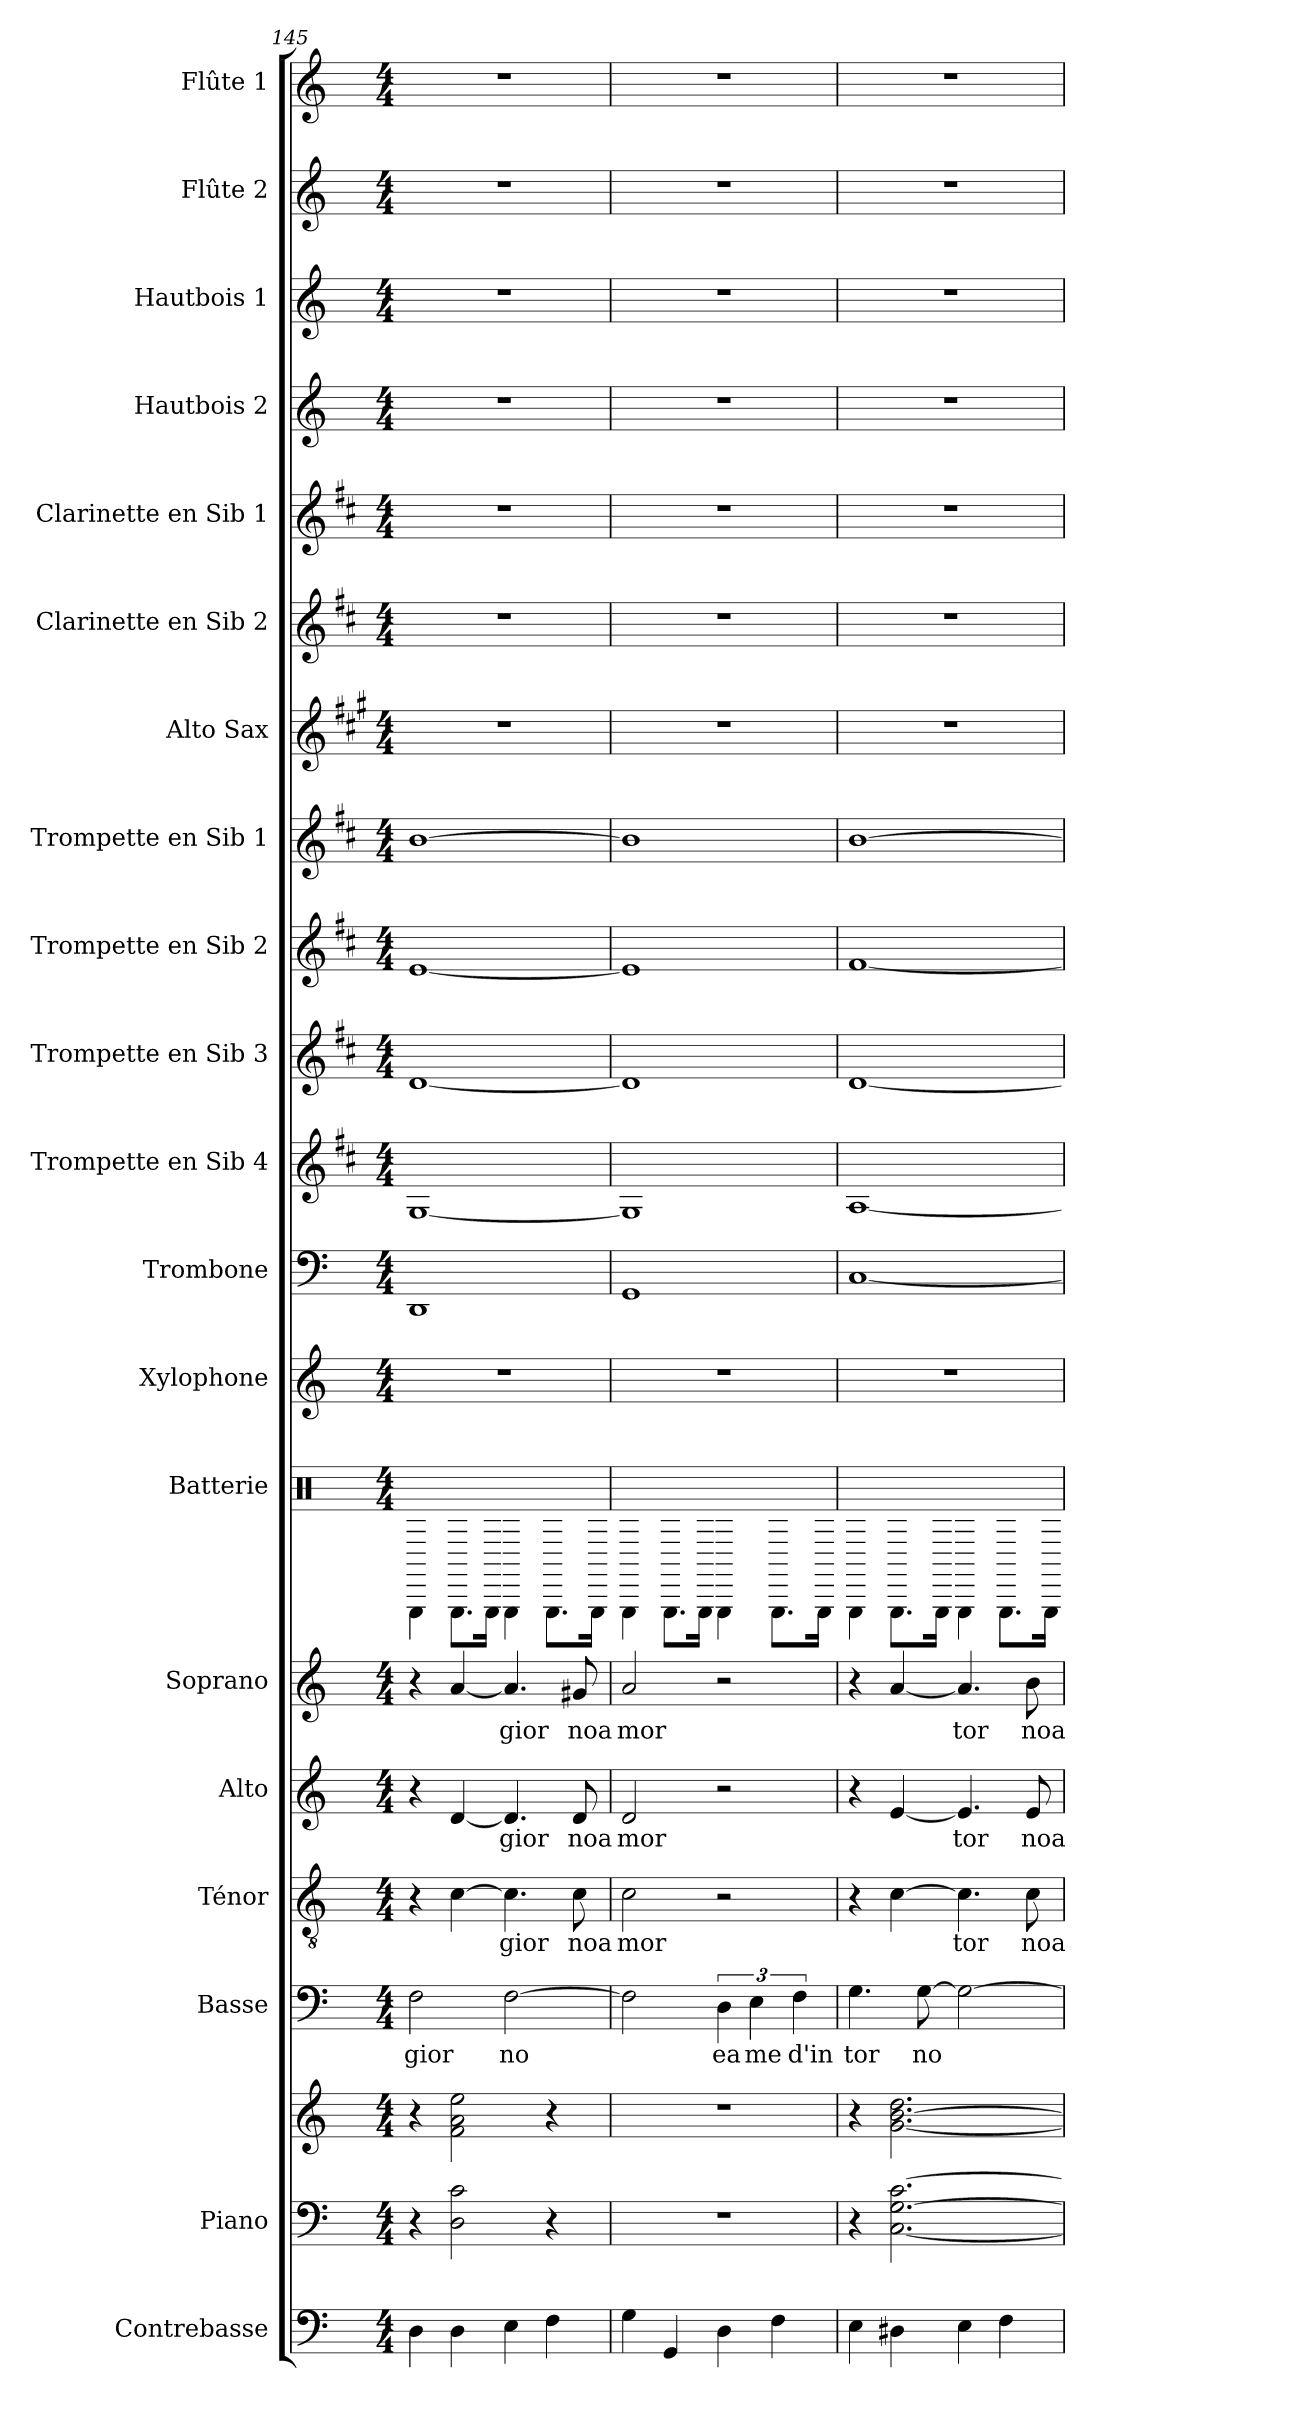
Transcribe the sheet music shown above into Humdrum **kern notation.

**kern	**kern	**kern	**kern	**text	**kern	**text	**kern	**text	**kern	**text	**kern	**kern	**kern	**kern	**kern	**kern	**kern	**kern	**kern	**kern	**kern	**kern	**kern	**kern
*part20	*part19	*part19	*part18	*part18	*part17	*part17	*part16	*part16	*part15	*part15	*part14	*part13	*part12	*part11	*part10	*part9	*part8	*part7	*part6	*part5	*part4	*part3	*part2	*part1
*staff21	*staff20	*staff19	*staff18	*staff18	*staff17	*staff17	*staff16	*staff16	*staff15	*staff15	*staff14	*staff13	*staff12	*staff11	*staff10	*staff9	*staff8	*staff7	*staff6	*staff5	*staff4	*staff3	*staff2	*staff1
*I"Contrebasse	*I"Piano	*	*I"Basse	*	*I"Ténor	*	*I"Alto	*	*I"Soprano	*	*I"Batterie	*I"Xylophone	*I"Trombone	*I"Trompette en Sib 4	*I"Trompette en Sib 3	*I"Trompette en Sib 2	*I"Trompette en Sib 1	*I"Alto Sax	*I"Clarinette en Sib 2	*I"Clarinette en Sib 1	*I"Hautbois 2	*I"Hautbois 1	*I"Flûte 2	*I"Flûte 1
*I'Cb.	*I'Pno	*	*I'Ba.	*	*I'T	*	*I'A	*	*I'S	*	*I'Batt.	*I'Xyl.	*I'Trb.	*I'Trp. (Sib) 4	*I'Trp. (Sib) 3	*I'Trp. (Sib) 2	*I'Trp. (Sib) 1	*I'A. Sx.	*I'Cl. (Sib) 2	*I'Cl. (Sib) 1	*I'Hb. 2	*I'Hb. 1	*I'Fl. 2	*I'Fl. 1
!!LO:PB:g=z
*clefF4	*clefF4	*clefG2	*clefF4	*	*clefGv2	*	*clefG2	*	*clefG2	*	*clefX	*clefG2	*clefF4	*clefG2	*clefG2	*clefG2	*clefG2	*clefG2	*clefG2	*clefG2	*clefG2	*clefG2	*clefG2	*clefG2
*ITrd7c12	*	*	*	*	*	*	*	*	*	*	*	*ITrd-7c-12	*	*ITrd1c2	*ITrd1c2	*ITrd1c2	*ITrd1c2	*ITrd5c9	*ITrd1c2	*ITrd1c2	*	*	*	*
*k[]	*k[]	*k[]	*k[]	*	*k[]	*	*k[]	*	*k[]	*	*k[]	*k[]	*k[]	*k[]	*k[]	*k[]	*k[]	*k[]	*k[]	*k[]	*k[]	*k[]	*k[]	*k[]
*C:	*C:	*C:	*C:	*	*C:	*	*C:	*	*C:	*	*C:	*C:	*C:	*C:	*C:	*C:	*C:	*C:	*C:	*C:	*C:	*C:	*C:	*C:
*M4/4	*M4/4	*M4/4	*M4/4	*	*M4/4	*	*M4/4	*	*M4/4	*	*M4/4	*M4/4	*M4/4	*M4/4	*M4/4	*M4/4	*M4/4	*M4/4	*M4/4	*M4/4	*M4/4	*M4/4	*M4/4	*M4/4
=145	=145	=145	=145	=145	=145	=145	=145	=145	=145	=145	=145	=145	=145	=145	=145	=145	=145	=145	=145	=145	=145	=145	=145	=145
!	!	!	!	!LO:LY:b	!	!	!	!	!	!	!	!	!	!	!	!	!	!	!	!	!	!	!	!
4DD\	4r	4r	2F\	gior	4r	.	4r	.	4r	.	4RGGG\	1r	1DD	[1F	[1c	[1d	[1a	1r	1r	1r	1r	1r	1r	1r
4DD\	2D\ 2c\	2f\ 2a\ 2ee\	.	.	[4c\	.	[4d/	.	[4a/	.	8.RGGG\L	.	.	.	.	.	.	.	.	.	.	.	.	.
.	.	.	.	.	.	.	.	.	.	.	16RGGG\Jk	.	.	.	.	.	.	.	.	.	.	.	.	.
!	!	!	!	!LO:LY:b	!	!	!	!	!	!	!	!	!	!	!	!	!	!	!	!	!	!	!	!
!	!	!	!	!	!	!LO:LY:b	!	!	!	!	!	!	!	!	!	!	!	!	!	!	!	!	!	!
!	!	!	!	!	!	!	!	!LO:LY:b	!	!	!	!	!	!	!	!	!	!	!	!	!	!	!	!
!	!	!	!	!	!	!	!	!	!	!LO:LY:b	!	!	!	!	!	!	!	!	!	!	!	!	!	!
4EE\	.	.	[2F\	no	4.c\]	gior	4.d/]	gior	4.a/]	gior	4RGGG\	.	.	.	.	.	.	.	.	.	.	.	.	.
4FF\	4r	4r	.	.	.	.	.	.	.	.	8.RGGG\L	.	.	.	.	.	.	.	.	.	.	.	.	.
!	!	!	!	!	!	!LO:LY:b	!	!	!	!	!	!	!	!	!	!	!	!	!	!	!	!	!	!
!	!	!	!	!	!	!	!	!LO:LY:b	!	!	!	!	!	!	!	!	!	!	!	!	!	!	!	!
!	!	!	!	!	!	!	!	!	!	!LO:LY:b	!	!	!	!	!	!	!	!	!	!	!	!	!	!
.	.	.	.	.	8c\	noa	8d/	noa	8g#X/	noa	.	.	.	.	.	.	.	.	.	.	.	.	.	.
.	.	.	.	.	.	.	.	.	.	.	16RGGG\Jk	.	.	.	.	.	.	.	.	.	.	.	.	.
=146	=146	=146	=146	=146	=146	=146	=146	=146	=146	=146	=146	=146	=146	=146	=146	=146	=146	=146	=146	=146	=146	=146	=146	=146
!	!	!	!	!	!	!LO:LY:b	!	!	!	!	!	!	!	!	!	!	!	!	!	!	!	!	!	!
!	!	!	!	!	!	!	!	!LO:LY:b	!	!	!	!	!	!	!	!	!	!	!	!	!	!	!	!
!	!	!	!	!	!	!	!	!	!	!LO:LY:b	!	!	!	!	!	!	!	!	!	!	!	!	!	!
4GG\	1r	1r	2F\]	.	2c\	mor	2d/	mor	2a/	mor	4RGGG\	1r	1GG	1F]	1c]	1d]	1a]	1r	1r	1r	1r	1r	1r	1r
4GGG/	.	.	.	.	.	.	.	.	.	.	8.RGGG\L	.	.	.	.	.	.	.	.	.	.	.	.	.
.	.	.	.	.	.	.	.	.	.	.	16RGGG\Jk	.	.	.	.	.	.	.	.	.	.	.	.	.
!	!	!	!	!LO:LY:b	!	!	!	!	!	!	!	!	!	!	!	!	!	!	!	!	!	!	!	!
4DD\	.	.	6D\	ea	2r	.	2r	.	2r	.	4RGGG\	.	.	.	.	.	.	.	.	.	.	.	.	.
!	!	!	!	!LO:LY:b	!	!	!	!	!	!	!	!	!	!	!	!	!	!	!	!	!	!	!	!
.	.	.	6E\	me	.	.	.	.	.	.	.	.	.	.	.	.	.	.	.	.	.	.	.	.
4FF\	.	.	.	.	.	.	.	.	.	.	8.RGGG\L	.	.	.	.	.	.	.	.	.	.	.	.	.
!	!	!	!	!LO:LY:b	!	!	!	!	!	!	!	!	!	!	!	!	!	!	!	!	!	!	!	!
.	.	.	6F\	d'in	.	.	.	.	.	.	.	.	.	.	.	.	.	.	.	.	.	.	.	.
.	.	.	.	.	.	.	.	.	.	.	16RGGG\Jk	.	.	.	.	.	.	.	.	.	.	.	.	.
=147	=147	=147	=147	=147	=147	=147	=147	=147	=147	=147	=147	=147	=147	=147	=147	=147	=147	=147	=147	=147	=147	=147	=147	=147
!	!	!	!	!LO:LY:b	!	!	!	!	!	!	!	!	!	!	!	!	!	!	!	!	!	!	!	!
4EE\	4r	4r	4.G\	tor	4r	.	4r	.	4r	.	4RGGG\	1r	[1C	[1G	[1c	[1e	[1a	1r	1r	1r	1r	1r	1r	1r
4DD#X\	[2.C\ [2.G\ [2.c\	[2.g\ [2.b\ 2.dd\	.	.	[4c\	.	[4e/	.	[4a/	.	8.RGGG\L	.	.	.	.	.	.	.	.	.	.	.	.	.
!	!	!	!	!LO:LY:b	!	!	!	!	!	!	!	!	!	!	!	!	!	!	!	!	!	!	!	!
.	.	.	[8G\	no	.	.	.	.	.	.	.	.	.	.	.	.	.	.	.	.	.	.	.	.
.	.	.	.	.	.	.	.	.	.	.	16RGGG\Jk	.	.	.	.	.	.	.	.	.	.	.	.	.
!	!	!	!	!	!	!LO:LY:b	!	!	!	!	!	!	!	!	!	!	!	!	!	!	!	!	!	!
!	!	!	!	!	!	!	!	!LO:LY:b	!	!	!	!	!	!	!	!	!	!	!	!	!	!	!	!
!	!	!	!	!	!	!	!	!	!	!LO:LY:b	!	!	!	!	!	!	!	!	!	!	!	!	!	!
4EE\	.	.	2G\_	.	4.c\]	tor	4.e/]	tor	4.a/]	tor	4RGGG\	.	.	.	.	.	.	.	.	.	.	.	.	.
4FF\	.	.	.	.	.	.	.	.	.	.	8.RGGG\L	.	.	.	.	.	.	.	.	.	.	.	.	.
!	!	!	!	!	!	!LO:LY:b	!	!	!	!	!	!	!	!	!	!	!	!	!	!	!	!	!	!
!	!	!	!	!	!	!	!	!LO:LY:b	!	!	!	!	!	!	!	!	!	!	!	!	!	!	!	!
!	!	!	!	!	!	!	!	!	!	!LO:LY:b	!	!	!	!	!	!	!	!	!	!	!	!	!	!
.	.	.	.	.	8c\	noa	8e/	noa	8b\	noa	.	.	.	.	.	.	.	.	.	.	.	.	.	.
.	.	.	.	.	.	.	.	.	.	.	16RGGG\Jk	.	.	.	.	.	.	.	.	.	.	.	.	.
=	=	=	=	=	=	=	=	=	=	=	=	=	=	=	=	=	=	=	=	=	=	=	=	=
*-	*-	*-	*-	*-	*-	*-	*-	*-	*-	*-	*-	*-	*-	*-	*-	*-	*-	*-	*-	*-	*-	*-	*-	*-
